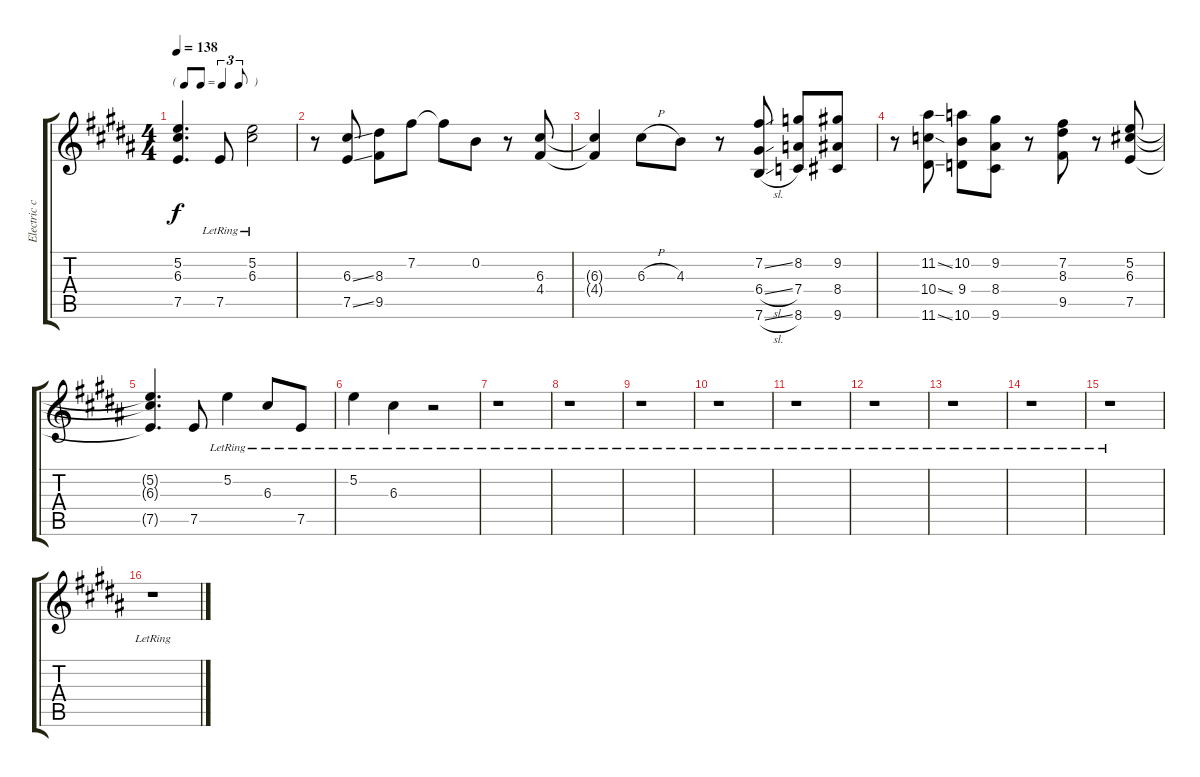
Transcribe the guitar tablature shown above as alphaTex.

\track ("Electric clean" "Electric c") {instrument acousticguitarsteel}
\staff {score tabs}
\tuning (E4 B3 G3 D3 A2 E2) {hide}
\ts (4 4)
\tf triplet8th
\tempo 138
\clef g2
\ks b
(5.2{t} 6.3{t} 7.5{t}).4{d dy f} 7.5{lr}.8 (5.2{lr} 6.3{lr}).2 |
\ks g#minor
r.8 (6.3{ss} 7.5{ss}).8 (8.3 9.5).8 7.2.8 7.2{t}.8 0.2.8 r.8 (6.3 4.4).8 |
(6.3{t} 4.4{t}).4 6.3{h}.8 4.3.8 r.8 (7.2{ss} 6.4{sl} 7.6{sl}).8 (8.2 7.4 8.6).8 (9.2 8.4 9.6).8 |
r.8 (11.2{ss} 10.4{ss} 11.6{ss}).8 (10.2 9.4 10.6).8 (9.2 8.4 9.6).8 r.8 (7.2 8.3 9.5).8 r.8 (5.2 6.3 7.5).8 |
\ks b
(5.2{t} 6.3{t} 7.5{t}).4{d} 7.5.8 5.2{lr}.4 6.3{lr}.8 7.5{lr}.8 |
\ks g#minor
5.2{lr}.4 6.3{lr}.4 r.2 |
r.1 |
r.1 |
\ks b
r.1 |
\ks g#minor
r.1 |
r.1 |
r.1 |
\ks b
r.1 |
\ks g#minor
r.1 |
r.1 |
r.1
